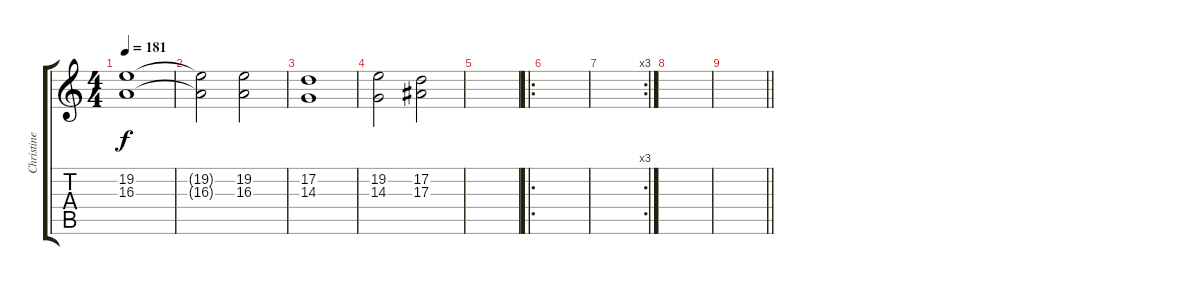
\track ("Christine S." "Christine ") {instrument pad8sweep}
\staff {score tabs}
\tuning (D4 A3 F3 C3 G2 D2) {hide}
\ts (4 4)
\tempo 181
\clef g2
\ks c
(19.2 16.3).1{dy f} |
(19.2{t} 16.3{t}).2 (19.2 16.3).2 |
(17.2 14.3).1 |
(19.2 14.3).2 (17.2 17.3).2 |
|
\ro
|
\rc 3
|
|
\barLineRight lightlight
